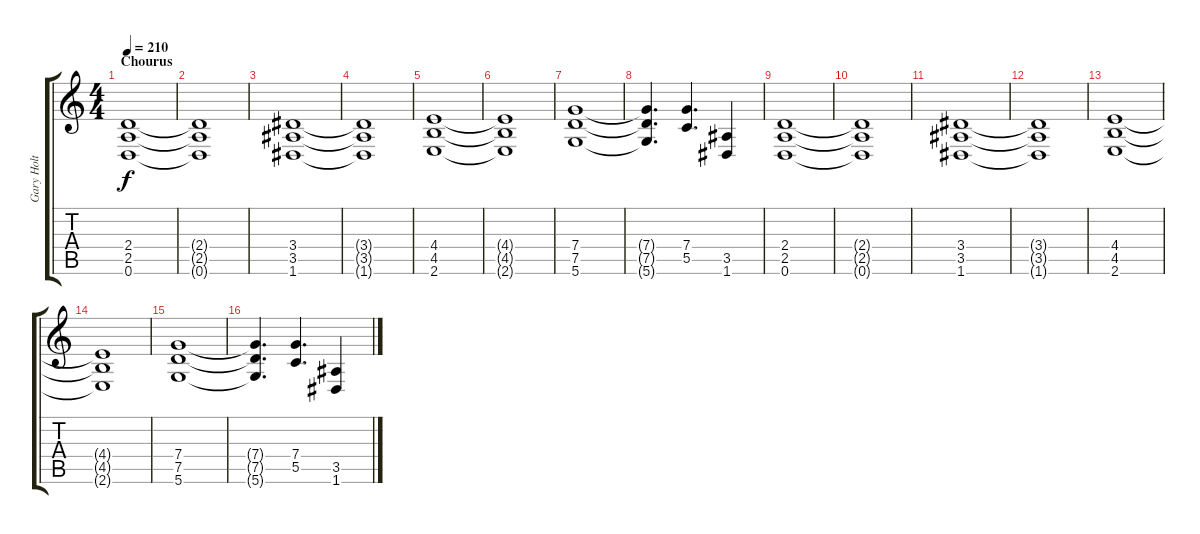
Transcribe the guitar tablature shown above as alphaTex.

\track ("Gary Holt" "Gary Holt") {instrument distortionguitar}
\staff {score tabs}
\tuning (D4 A3 F3 C3 G2 D2) {hide}
\ts (4 4)
\section ("" "Chourus")
\tempo 210
\clef g2
\ks c
(2.4 2.5 0.6).1{dy f} |
(2.4{t} 2.5{t} 0.6{t}).1 |
(3.4 3.5 1.6).1 |
(3.4{t} 3.5{t} 1.6{t}).1 |
(4.4 4.5 2.6).1 |
(4.4{t} 4.5{t} 2.6{t}).1 |
(7.4 7.5 5.6).1 |
(7.4{t} 7.5{t} 5.6{t}).4{d} (7.4 5.5).4{d} (3.5 1.6).4 |
(2.4 2.5 0.6).1 |
(2.4{t} 2.5{t} 0.6{t}).1 |
(3.4 3.5 1.6).1 |
(3.4{t} 3.5{t} 1.6{t}).1 |
(4.4 4.5 2.6).1 |
(4.4{t} 4.5{t} 2.6{t}).1 |
(7.4 7.5 5.6).1 |
(7.4{t} 7.5{t} 5.6{t}).4{d} (7.4 5.5).4{d} (3.5 1.6).4
